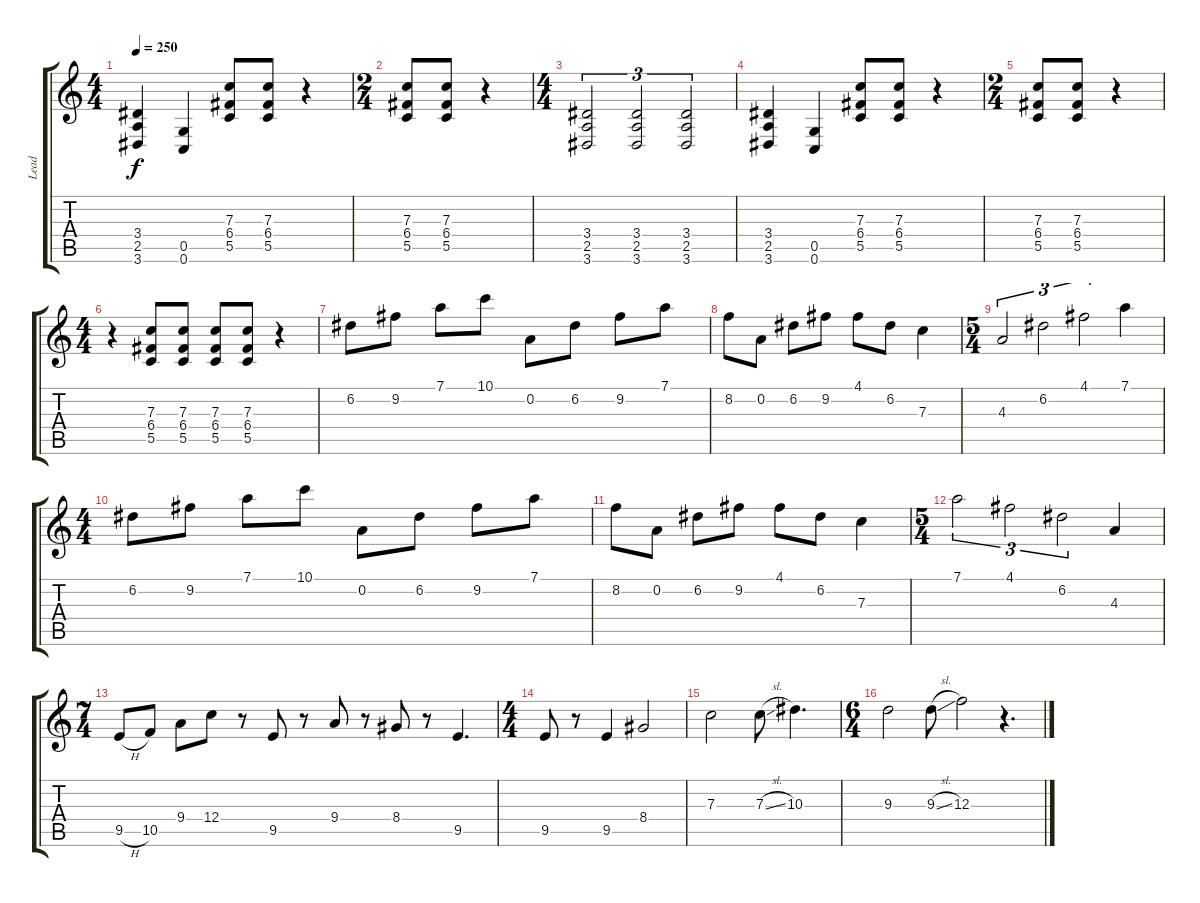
\track ("Lead" "Lead") {instrument distortionguitar}
\staff {score tabs}
\tuning (D4 A3 F3 C3 G2 C2) {hide}
\ts (4 4)
\tempo 250
\clef g2
\ks c
(3.4 2.5 3.6).4{dy f} (0.5 0.6).4 (7.3 6.4 5.5).8 (7.3 6.4 5.5).8 r.4 |
\ts (2 4)
(7.3 6.4 5.5).8 (7.3 6.4 5.5).8 r.4 |
\ts (4 4)
(3.4 2.5 3.6).2{tu (3 2)} (3.4 2.5 3.6).2{tu (3 2)} (3.4 2.5 3.6).2{tu (3 2)} |
(3.4 2.5 3.6).4 (0.5 0.6).4 (7.3 6.4 5.5).8 (7.3 6.4 5.5).8 r.4 |
\ts (2 4)
(7.3 6.4 5.5).8 (7.3 6.4 5.5).8 r.4 |
\ts (4 4)
r.4 (7.3 6.4 5.5).8 (7.3 6.4 5.5).8 (7.3 6.4 5.5).8 (7.3 6.4 5.5).8 r.4 |
6.2.8 9.2.8 7.1.8 10.1.8 0.2.8 6.2.8 9.2.8 7.1.8 |
8.2.8 0.2.8 6.2.8 9.2.8 4.1.8 6.2.8 7.3.4 |
\ts (5 4)
4.3.2{tu (3 2)} 6.2.2{tu (3 2)} 4.1.2{tu (3 2)} 7.1.4 |
\ts (4 4)
6.2.8 9.2.8 7.1.8 10.1.8 0.2.8 6.2.8 9.2.8 7.1.8 |
8.2.8 0.2.8 6.2.8 9.2.8 4.1.8 6.2.8 7.3.4 |
\ts (5 4)
7.1.2{tu (3 2)} 4.1.2{tu (3 2)} 6.2.2{tu (3 2)} 4.3.4 |
\ts (7 4)
9.5{h}.8{instrument electricguitarmuted} 10.5.8 9.4.8 12.4.8 r.8 9.5.8 r.8 9.4.8 r.8 8.4.8 r.8 9.5.4{d} |
\ts (4 4)
9.5.8 r.8 9.5.4 8.4.2 |
7.3.2 7.3{sl}.8 10.3.4{d} |
\ts (6 4)
9.3.2 9.3{sl}.8 12.3.2 r.4{d}
